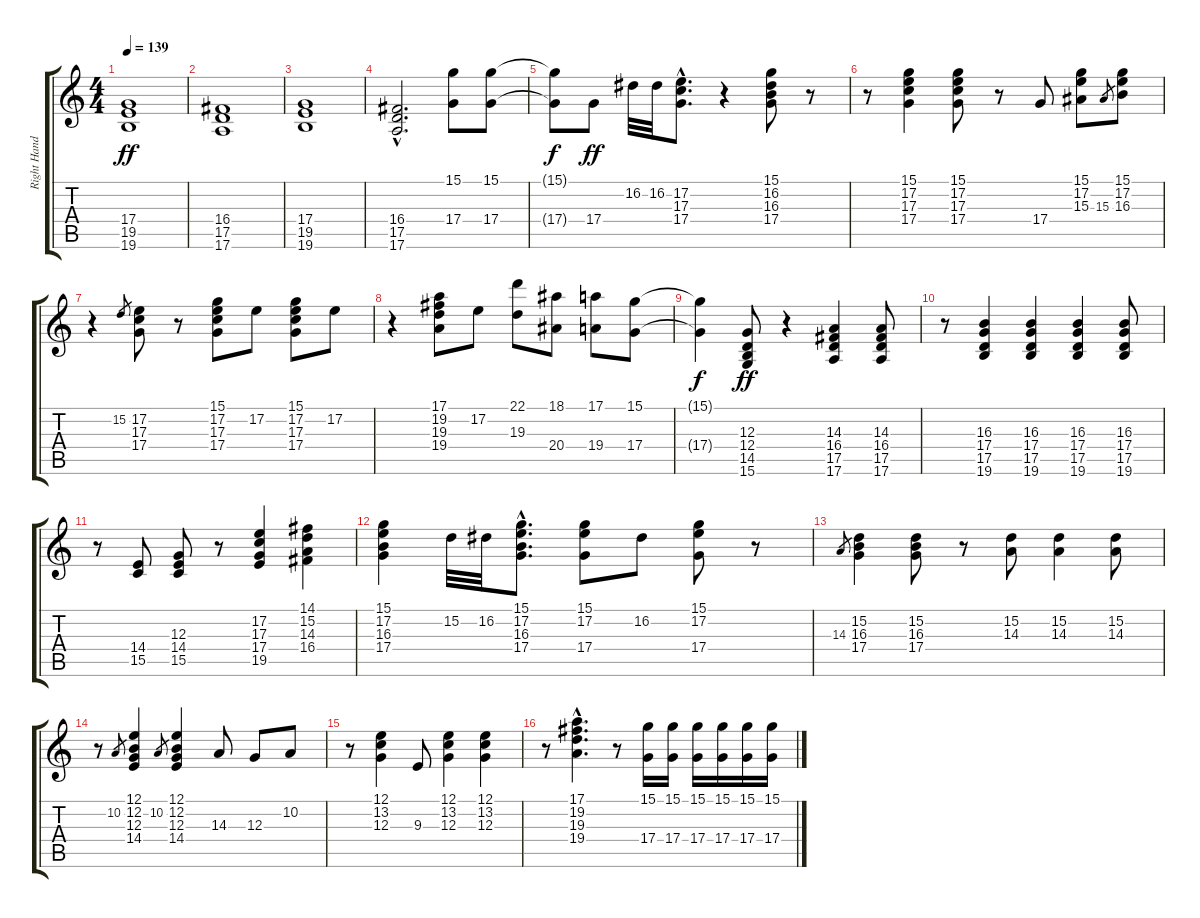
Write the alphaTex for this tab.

\track ("Right Hand" "Right Hand") {instrument brightacousticpiano}
\staff {score tabs}
\tuning (E4 B3 G3 D3 A2 E2) {hide}
\ts (4 4)
\tempo 139
\clef g2
\ks c
(17.4 19.5 19.6).1{dy ff} |
(16.4 17.5 17.6).1 |
(17.4 19.5 19.6).1 |
(16.4{hac} 17.5{hac} 17.6{hac}).2{d} (15.1 17.4).8 (15.1 17.4).8 |
(15.1{t} 17.4{t}).8{dy f} 17.4.8{dy ff} 16.2.32 16.2.32 (17.2{hac} 17.3{hac} 17.4{hac}).8{d} r.4 (15.1 16.2 16.3 17.4).8 r.8 |
r.8 (15.1 17.2 17.3 17.4).4 (15.1 17.2 17.3 17.4).8 r.8 17.4.8 (15.1 17.2 15.3).8 15.3.8{gr} (15.1 17.2 16.3).8 |
r.4 15.2.8{gr} (17.2 17.3 17.4).8 r.8 (15.1 17.2 17.3 17.4).8 17.2.8 (15.1 17.2 17.3 17.4).8 17.2.8 |
r.4 (17.1 19.2 19.3 19.4).8 17.2.8 (22.1 19.3).8 (18.1 20.4).8 (17.1 19.4).8 (15.1 17.4).8 |
(15.1{t} 17.4{t}).4{dy f} (12.3 12.4 14.5 15.6).8{dy ff} r.4 (14.3 16.4 17.5 17.6).4 (14.3 16.4 17.5 17.6).8 |
r.8 (16.3 17.4 17.5 19.6).4 (16.3 17.4 17.5 19.6).4 (16.3 17.4 17.5 19.6).4 (16.3 17.4 17.5 19.6).8 |
r.8 (14.4 15.5).8 (12.3 14.4 15.5).8 r.8 (17.2 17.3 17.4 19.5).4 (14.1 15.2 14.3 16.4).4 |
(15.1 17.2 16.3 17.4).4 15.2.32 16.2.32 (15.1{hac} 17.2{hac} 16.3{hac} 17.4{hac}).8{d} (15.1 17.2 17.4).8 16.2.8 (15.1 17.2 17.4).8 r.8 |
14.3.8{gr} (15.2 16.3 17.4).4 (15.2 16.3 17.4).8 r.8 (15.2 14.3).8 (15.2 14.3).4 (15.2 14.3).8 |
r.8 10.2.8{gr} (12.1 12.2 12.3 14.4).4 10.2.8{gr} (12.1 12.2 12.3 14.4).4 14.3.8 12.3.8 10.2.8 |
r.8 (12.1 13.2 12.3).4 9.3.8 (12.1 13.2 12.3).4 (12.1 13.2 12.3).4 |
r.8 (17.1{hac} 19.2{hac} 19.3{hac} 19.4{hac}).4{d} r.8 (15.1 17.4).16 (15.1 17.4).16 (15.1 17.4).16 (15.1 17.4).16 (15.1 17.4).16 (15.1 17.4).16
